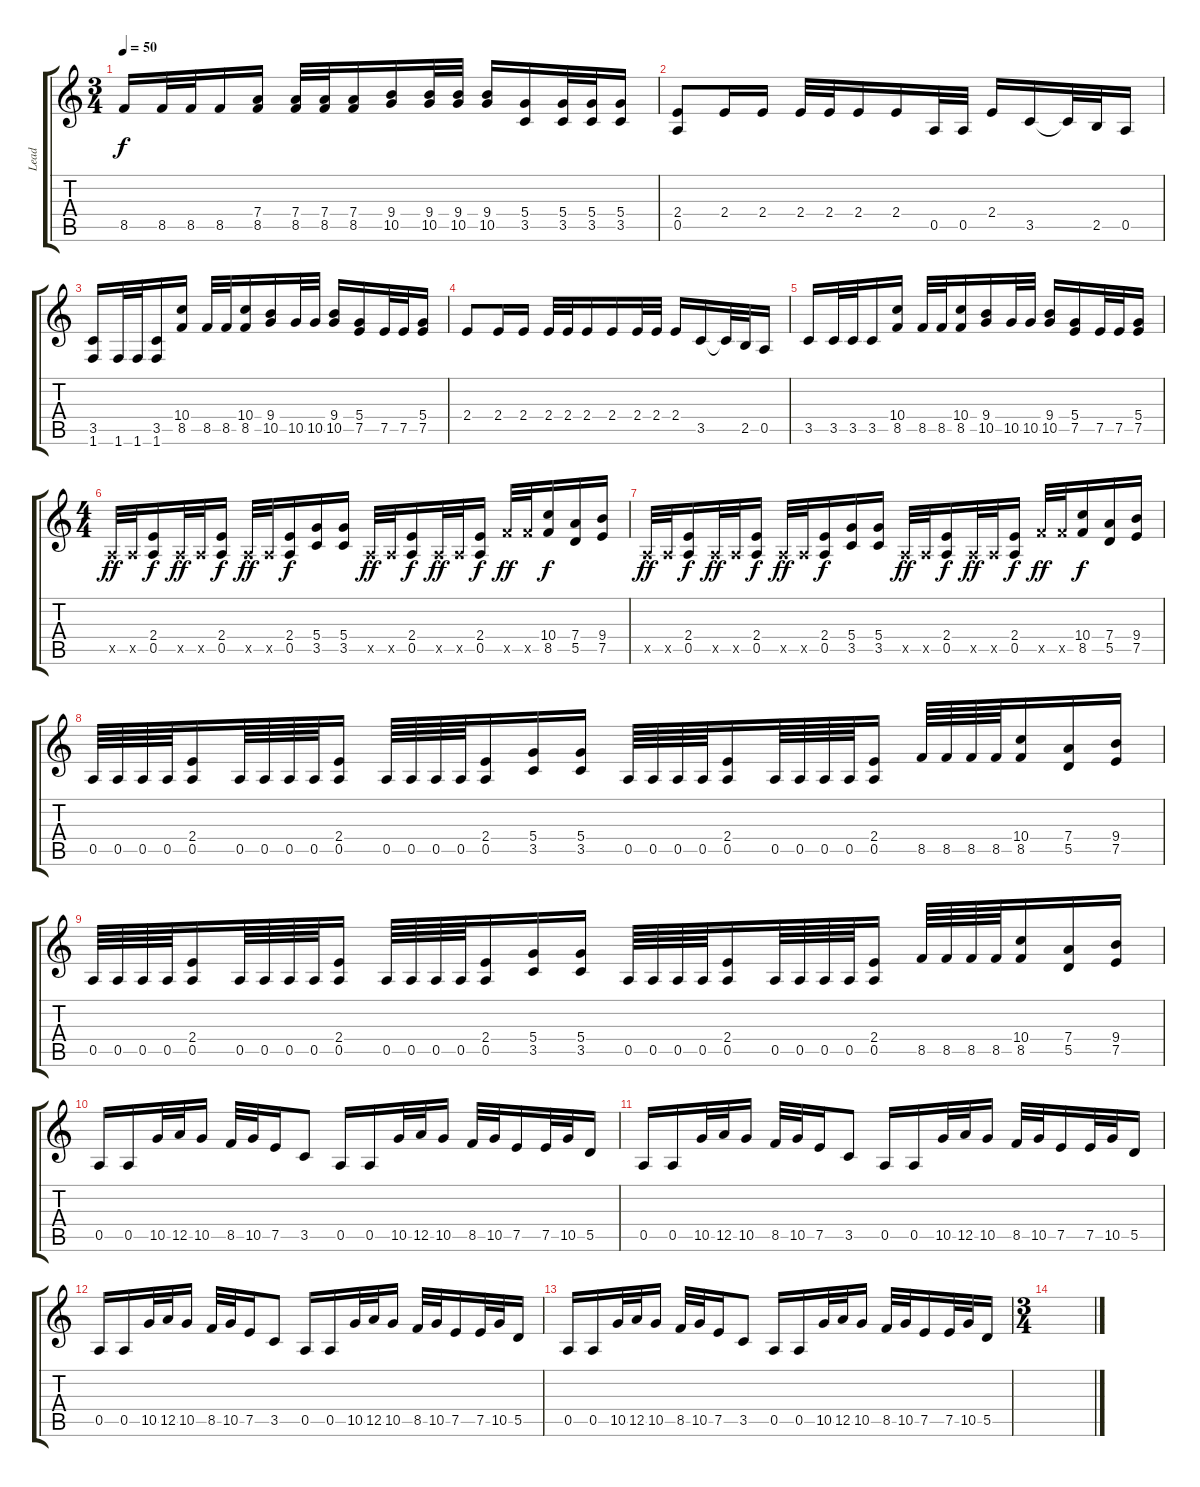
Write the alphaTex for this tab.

\track ("Lead" "Lead") {instrument distortionguitar}
\staff {score tabs}
\tuning (E4 B3 G3 D3 A2 E2) {hide}
\ts (3 4)
\tempo 50
\clef g2
\ks c
8.5.16{dy f} 8.5.32 8.5.32 8.5.16 (7.4 8.5).16 (7.4 8.5).32 (7.4 8.5).32 (7.4 8.5).16 (9.4 10.5).16 (9.4 10.5).32 (9.4 10.5).32 (9.4 10.5).16 (5.4 3.5).16 (5.4 3.5).32 (5.4 3.5).32 (5.4 3.5).16 |
(2.4 0.5).8 2.4.16 2.4.16 2.4.32 2.4.32 2.4.16 2.4.16 0.5.32 0.5.32 2.4.16 3.5.16 3.5{t}.32 2.5.32 0.5.16 |
(3.5 1.6).16 1.6.32 1.6.32 (3.5 1.6).16 (10.4 8.5).16 8.5.32 8.5.32 (10.4 8.5).16 (9.4 10.5).16 10.5.32 10.5.32 (9.4 10.5).16 (5.4 7.5).16 7.5.32 7.5.32 (5.4 7.5).16 |
2.4.8 2.4.16 2.4.16 2.4.32 2.4.32 2.4.16 2.4.16 2.4.32 2.4.32 2.4.16 3.5.16 3.5{t}.32 2.5.32 0.5.16 |
3.5.16 3.5.32 3.5.32 3.5.16 (10.4 8.5).16 8.5.32 8.5.32 (10.4 8.5).16 (9.4 10.5).16 10.5.32 10.5.32 (9.4 10.5).16 (5.4 7.5).16 7.5.32 7.5.32 (5.4 7.5).16 |
\ts (4 4)
0.5{x}.32{dy ff} 0.5{x}.32 (2.4 0.5).16{dy f} 0.5{x}.32{dy ff} 0.5{x}.32 (2.4 0.5).16{dy f} 0.5{x}.32{dy ff} 0.5{x}.32 (2.4 0.5).16{dy f} (5.4 3.5).16 (5.4 3.5).16 0.5{x}.32{dy ff} 0.5{x}.32 (2.4 0.5).16{dy f} 0.5{x}.32{dy ff} 0.5{x}.32 (2.4 0.5).16{dy f} 8.5{x}.32{dy ff} 8.5{x}.32 (10.4 8.5).16{dy f} (7.4 5.5).16 (9.4 7.5).16 |
0.5{x}.32{dy ff} 0.5{x}.32 (2.4 0.5).16{dy f} 0.5{x}.32{dy ff} 0.5{x}.32 (2.4 0.5).16{dy f} 0.5{x}.32{dy ff} 0.5{x}.32 (2.4 0.5).16{dy f} (5.4 3.5).16 (5.4 3.5).16 0.5{x}.32{dy ff} 0.5{x}.32 (2.4 0.5).16{dy f} 0.5{x}.32{dy ff} 0.5{x}.32 (2.4 0.5).16{dy f} 8.5{x}.32{dy ff} 8.5{x}.32 (10.4 8.5).16{dy f} (7.4 5.5).16 (9.4 7.5).16 |
0.5.64 0.5.64 0.5.64 0.5.64 (2.4 0.5).16 0.5.64 0.5.64 0.5.64 0.5.64 (2.4 0.5).16 0.5.64 0.5.64 0.5.64 0.5.64 (2.4 0.5).16 (5.4 3.5).16 (5.4 3.5).16 0.5.64 0.5.64 0.5.64 0.5.64 (2.4 0.5).16 0.5.64 0.5.64 0.5.64 0.5.64 (2.4 0.5).16 8.5.64 8.5.64 8.5.64 8.5.64 (10.4 8.5).16 (7.4 5.5).16 (9.4 7.5).16 |
0.5.64 0.5.64 0.5.64 0.5.64 (2.4 0.5).16 0.5.64 0.5.64 0.5.64 0.5.64 (2.4 0.5).16 0.5.64 0.5.64 0.5.64 0.5.64 (2.4 0.5).16 (5.4 3.5).16 (5.4 3.5).16 0.5.64 0.5.64 0.5.64 0.5.64 (2.4 0.5).16 0.5.64 0.5.64 0.5.64 0.5.64 (2.4 0.5).16 8.5.64 8.5.64 8.5.64 8.5.64 (10.4 8.5).16 (7.4 5.5).16 (9.4 7.5).16 |
0.5.16 0.5.16 10.5.32 12.5.32 10.5.16 8.5.32 10.5.32 7.5.16 3.5.8 0.5.16 0.5.16 10.5.32 12.5.32 10.5.16 8.5.32 10.5.32 7.5.16 7.5.32 10.5.32 5.5.16 |
0.5.16 0.5.16 10.5.32 12.5.32 10.5.16 8.5.32 10.5.32 7.5.16 3.5.8 0.5.16 0.5.16 10.5.32 12.5.32 10.5.16 8.5.32 10.5.32 7.5.16 7.5.32 10.5.32 5.5.16 |
0.5.16 0.5.16 10.5.32 12.5.32 10.5.16 8.5.32 10.5.32 7.5.16 3.5.8 0.5.16 0.5.16 10.5.32 12.5.32 10.5.16 8.5.32 10.5.32 7.5.16 7.5.32 10.5.32 5.5.16 |
0.5.16 0.5.16 10.5.32 12.5.32 10.5.16 8.5.32 10.5.32 7.5.16 3.5.8 0.5.16 0.5.16 10.5.32 12.5.32 10.5.16 8.5.32 10.5.32 7.5.16 7.5.32 10.5.32 5.5.16 |
\ts (3 4)
